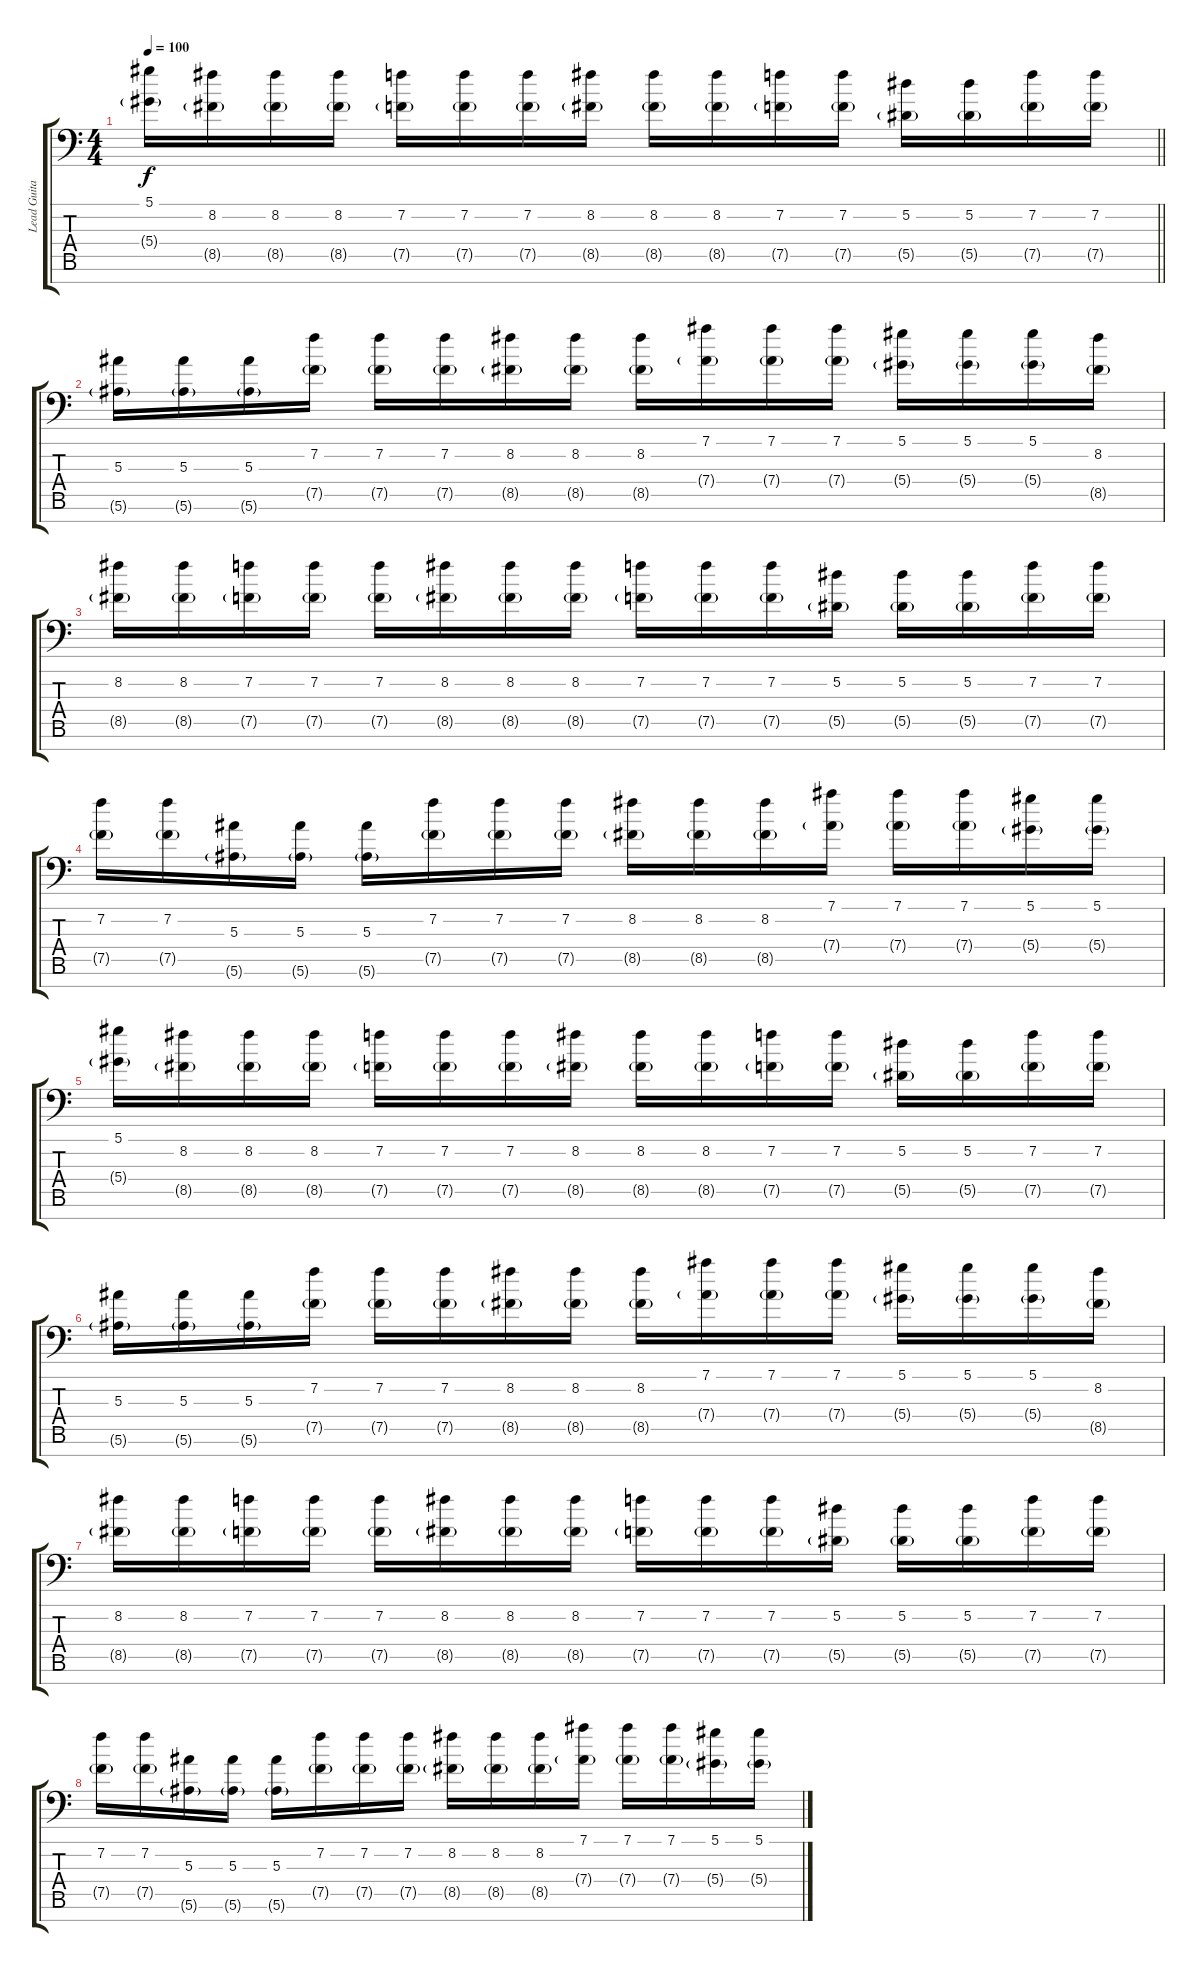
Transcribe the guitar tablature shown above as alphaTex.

\track ("Lead Guitar" "Lead Guita") {instrument electricguitarclean}
\staff {score tabs}
\tuning (Eb4 Bb3 F3 Eb3 Bb2 F2 Bb1) {hide}
\ts (4 4)
\tempo 100
\clef f4
\barLineRight lightlight
\ks c
(5.1 5.4{g}).16{dy f} (8.2 8.5{g}).16 (8.2 8.5{g}).16 (8.2 8.5{g}).16 (7.2 7.5{g}).16 (7.2 7.5{g}).16 (7.2 7.5{g}).16 (8.2 8.5{g}).16 (8.2 8.5{g}).16 (8.2 8.5{g}).16 (7.2 7.5{g}).16 (7.2 7.5{g}).16 (5.2 5.5{g}).16 (5.2 5.5{g}).16 (7.2 7.5{g}).16 (7.2 7.5{g}).16 |
\section ("" "")
(5.3 5.6{g}).16 (5.3 5.6{g}).16 (5.3 5.6{g}).16 (7.2 7.5{g}).16 (7.2 7.5{g}).16 (7.2 7.5{g}).16 (8.2 8.5{g}).16 (8.2 8.5{g}).16 (8.2 8.5{g}).16 (7.1 7.4{g}).16 (7.1 7.4{g}).16 (7.1 7.4{g}).16 (5.1 5.4{g}).16 (5.1 5.4{g}).16 (5.1 5.4{g}).16 (8.2 8.5{g}).16 |
(8.2 8.5{g}).16 (8.2 8.5{g}).16 (7.2 7.5{g}).16 (7.2 7.5{g}).16 (7.2 7.5{g}).16 (8.2 8.5{g}).16 (8.2 8.5{g}).16 (8.2 8.5{g}).16 (7.2 7.5{g}).16 (7.2 7.5{g}).16 (7.2 7.5{g}).16 (5.2 5.5{g}).16 (5.2 5.5{g}).16 (5.2 5.5{g}).16 (7.2 7.5{g}).16 (7.2 7.5{g}).16 |
(7.2 7.5{g}).16 (7.2 7.5{g}).16 (5.3 5.6{g}).16 (5.3 5.6{g}).16 (5.3 5.6{g}).16 (7.2 7.5{g}).16 (7.2 7.5{g}).16 (7.2 7.5{g}).16 (8.2 8.5{g}).16 (8.2 8.5{g}).16 (8.2 8.5{g}).16 (7.1 7.4{g}).16 (7.1 7.4{g}).16 (7.1 7.4{g}).16 (5.1 5.4{g}).16 (5.1 5.4{g}).16 |
(5.1 5.4{g}).16 (8.2 8.5{g}).16 (8.2 8.5{g}).16 (8.2 8.5{g}).16 (7.2 7.5{g}).16 (7.2 7.5{g}).16 (7.2 7.5{g}).16 (8.2 8.5{g}).16 (8.2 8.5{g}).16 (8.2 8.5{g}).16 (7.2 7.5{g}).16 (7.2 7.5{g}).16 (5.2 5.5{g}).16 (5.2 5.5{g}).16 (7.2 7.5{g}).16 (7.2 7.5{g}).16 |
(5.3 5.6{g}).16 (5.3 5.6{g}).16 (5.3 5.6{g}).16 (7.2 7.5{g}).16 (7.2 7.5{g}).16 (7.2 7.5{g}).16 (8.2 8.5{g}).16 (8.2 8.5{g}).16 (8.2 8.5{g}).16 (7.1 7.4{g}).16 (7.1 7.4{g}).16 (7.1 7.4{g}).16 (5.1 5.4{g}).16 (5.1 5.4{g}).16 (5.1 5.4{g}).16 (8.2 8.5{g}).16 |
(8.2 8.5{g}).16 (8.2 8.5{g}).16 (7.2 7.5{g}).16 (7.2 7.5{g}).16 (7.2 7.5{g}).16 (8.2 8.5{g}).16 (8.2 8.5{g}).16 (8.2 8.5{g}).16 (7.2 7.5{g}).16 (7.2 7.5{g}).16 (7.2 7.5{g}).16 (5.2 5.5{g}).16 (5.2 5.5{g}).16 (5.2 5.5{g}).16 (7.2 7.5{g}).16 (7.2 7.5{g}).16 |
(7.2 7.5{g}).16 (7.2 7.5{g}).16 (5.3 5.6{g}).16 (5.3 5.6{g}).16 (5.3 5.6{g}).16 (7.2 7.5{g}).16 (7.2 7.5{g}).16 (7.2 7.5{g}).16 (8.2 8.5{g}).16 (8.2 8.5{g}).16 (8.2 8.5{g}).16 (7.1 7.4{g}).16 (7.1 7.4{g}).16 (7.1 7.4{g}).16 (5.1 5.4{g}).16 (5.1 5.4{g}).16
